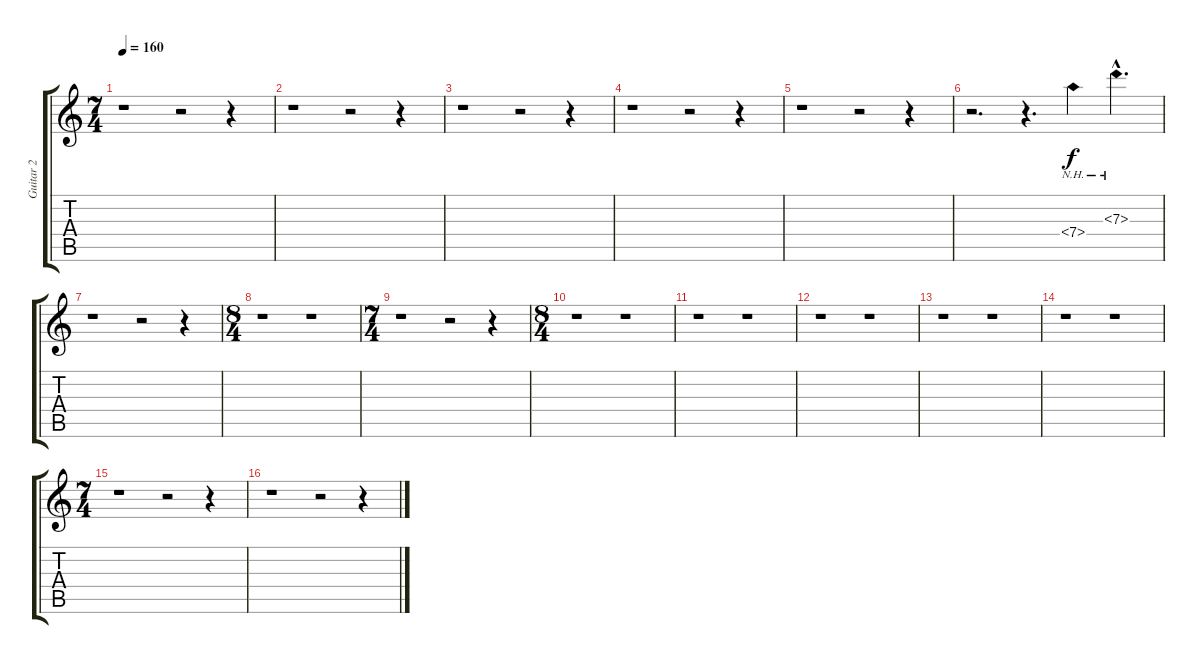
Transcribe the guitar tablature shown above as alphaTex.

\track ("Guitar 2" "Guitar 2") {instrument distortionguitar}
\staff {score tabs}
\tuning (E4 B3 G3 D3 A2 D2) {hide}
\ts (7 4)
\tempo 160
\clef g2
\ks c
r.1{dy f} r.2 r.4 |
r.1 r.2 r.4 |
r.1 r.2 r.4 |
r.1 r.2 r.4 |
r.1 r.2 r.4 |
r.2{d} r.4{d} 7.4{nh}.4 7.3{nh hac}.4{d} |
r.1 r.2 r.4 |
\ts (8 4)
r.1 r.1 |
\ts (7 4)
r.1 r.2 r.4 |
\ts (8 4)
r.1 r.1 |
r.1 r.1 |
r.1 r.1 |
r.1 r.1 |
r.1 r.1 |
\ts (7 4)
r.1 r.2 r.4 |
r.1 r.2 r.4
